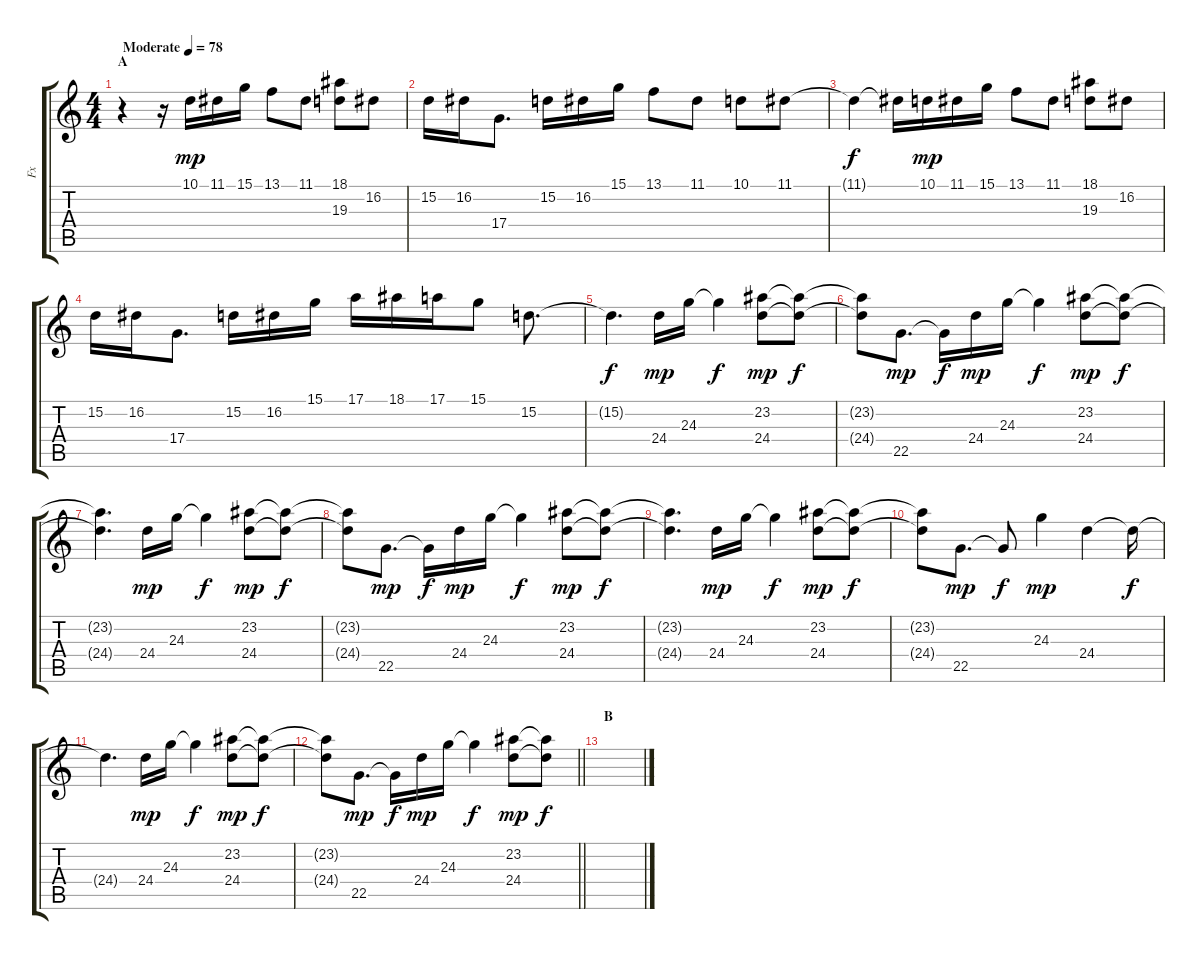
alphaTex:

\track ("Fx" "Fx") {instrument brightacousticpiano}
\staff {score tabs}
\tuning (E4 B3 G3 D3 A2 E2) {hide}
\ts (4 4)
\section ("" "A")
\tempo (78 "Moderate")
\clef g2
\ks c
r.4{dy mp instrument brightacousticpiano} r.16 10.1.16 11.1.16 15.1.16 13.1.8 11.1.8 (18.1 19.3).8 16.2.8 |
15.2.16 16.2.16 17.4.8{d} 15.2.16 16.2.16 15.1.16 13.1.8 11.1.8 10.1.8 11.1.8 |
11.1{t}.4{dy f} 11.1{t}.16 10.1.16{dy mp} 11.1.16 15.1.16 13.1.8 11.1.8 (18.1 19.3).8 16.2.8 |
15.2.16 16.2.16 17.4.8{d} 15.2.16 16.2.16 15.1.16 17.1.16 18.1.16 17.1.16 15.1.8 15.2.8{d} |
15.2{t}.4{d dy f} 24.4.16{dy mp} 24.3.16 24.3{t}.4{dy f} (23.2 24.4).8{dy mp} (23.2{t} 24.4{t}).8{dy f} |
(23.2{t} 24.4{t}).8 22.5.8{d dy mp} 22.5{t}.16{dy f} 24.4.16{dy mp} 24.3.16 24.3{t}.4{dy f} (23.2 24.4).8{dy mp} (23.2{t} 24.4{t}).8{dy f} |
(23.2{t} 24.4{t}).4{d} 24.4.16{dy mp} 24.3.16 24.3{t}.4{dy f} (23.2 24.4).8{dy mp} (23.2{t} 24.4{t}).8{dy f} |
(23.2{t} 24.4{t}).8 22.5.8{d dy mp} 22.5{t}.16{dy f} 24.4.16{dy mp} 24.3.16 24.3{t}.4{dy f} (23.2 24.4).8{dy mp} (23.2{t} 24.4{t}).8{dy f} |
(23.2{t} 24.4{t}).4{d} 24.4.16{dy mp} 24.3.16 24.3{t}.4{dy f} (23.2 24.4).8{dy mp} (23.2{t} 24.4{t}).8{dy f} |
(23.2{t} 24.4{t}).8 22.5.8{d dy mp} 22.5{t}.8{dy f} 24.3.4{dy mp} 24.4.4 24.4{t}.16{dy f} |
24.4{t}.4{d} 24.4.16{dy mp} 24.3.16 24.3{t}.4{dy f} (23.2 24.4).8{dy mp} (23.2{t} 24.4{t}).8{dy f} |
\barLineRight lightlight
(23.2{t} 24.4{t}).8 22.5.8{d dy mp} 22.5{t}.16{dy f} 24.4.16{dy mp} 24.3.16 24.3{t}.4{dy f} (23.2 24.4).8{dy mp} (23.2{t} 24.4{t}).8{dy f} |
\section ("" "B")
